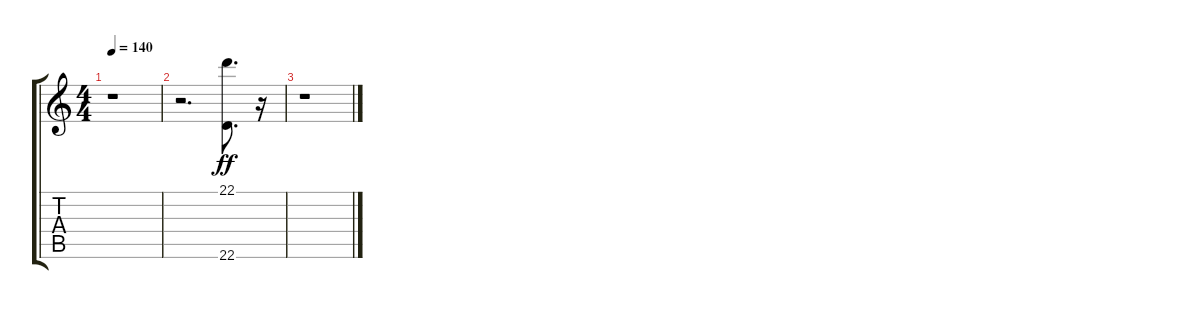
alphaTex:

\track "" {instrument orchestrahit}
\staff {score tabs}
\tuning (E4 B3 G3 D3 A2 E2) {hide}
\ts (4 4)
\tempo 140
\clef g2
\ks c
r.1{dy ff} |
r.2{d} (22.1 22.6).8{d} r.16 |
r.1
